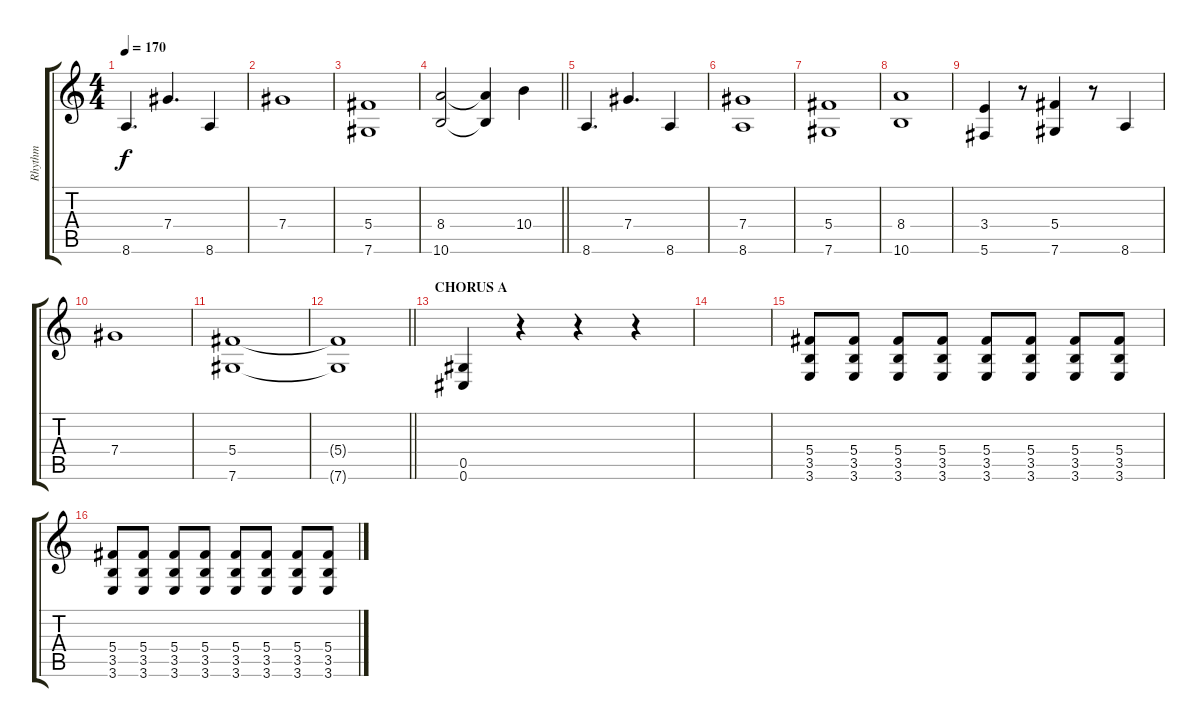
\track ("Rhythm" "Rhythm") {instrument overdrivenguitar}
\staff {score tabs}
\tuning (Eb4 Bb3 Gb3 Db3 Ab2 Db2) {hide}
\ts (4 4)
\tempo 170
\clef g2
\ks c
8.6.4{d dy f} 7.4.4{d} 8.6.4 |
7.4.1 |
(5.4 7.6).1 |
\barLineRight lightlight
(8.4 10.6).2 (8.4{t} 10.6{t}).4 10.4.4 |
\section ("" "")
8.6.4{d} 7.4.4{d} 8.6.4 |
(7.4 8.6).1 |
(5.4 7.6).1 |
(8.4 10.6).1 |
(3.4 5.6).4 r.8 (5.4 7.6).4 r.8 8.6.4 |
7.4.1 |
(5.4 7.6).1 |
\barLineRight lightlight
(5.4{t} 7.6{t}).1 |
\section ("" "CHORUS A")
(0.5 0.6).4 r.4 r.4 r.4 |
|
(5.4 3.5 3.6).8 (5.4 3.5 3.6).8 (5.4 3.5 3.6).8 (5.4 3.5 3.6).8 (5.4 3.5 3.6).8 (5.4 3.5 3.6).8 (5.4 3.5 3.6).8 (5.4 3.5 3.6).8 |
(5.4 3.5 3.6).8 (5.4 3.5 3.6).8 (5.4 3.5 3.6).8 (5.4 3.5 3.6).8 (5.4 3.5 3.6).8 (5.4 3.5 3.6).8 (5.4 3.5 3.6).8 (5.4 3.5 3.6).8
